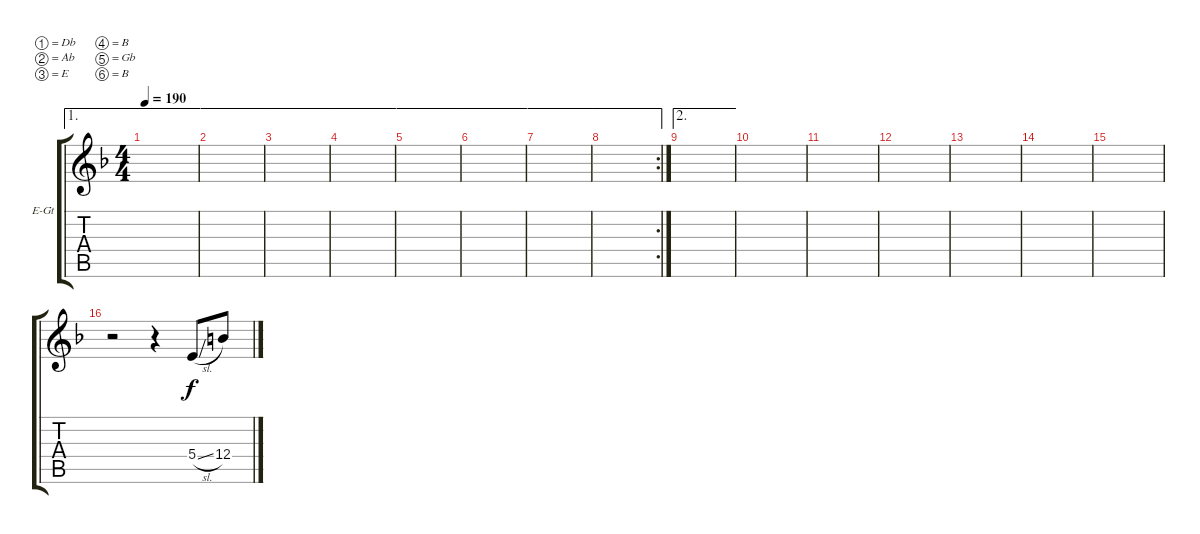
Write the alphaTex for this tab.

\defaultSystemsLayout 4
\bracketExtendMode groupsimilarinstruments
\firstSystemTrackNameOrientation horizontal
\otherSystemsTrackNameOrientation horizontal
\track ("Electric Guitar" "E-Gt") {instrument distortionguitar}
\staff {score tabs}
\tuning (Db4 Ab3 E3 B2 Gb2 B1)
\ae 1
\ts (4 4)
\tempo 190
\clef g2
\scale
0.333333
\ks dminor
|
\ae 1
\scale
0.333333 |
\ae 1
\scale
0.333333 |
\ae 1
\scale
0.333333 |
\ae 1
\scale
0.333333 |
\ae 1
\scale
0.333333 |
\ae 1
\scale
0.333333 |
\ae 1
\rc 2
\scale
0.333333 |
\ae 2
\scale
0.333333 |
\scale
0.333333 |
\scale
0.333333 |
\scale
0.333333 |
\scale
0.333333 |
\scale
0.333333 |
\scale
0.333333 |
r.2 r.4 5.4{sl}.8 12.4.8
